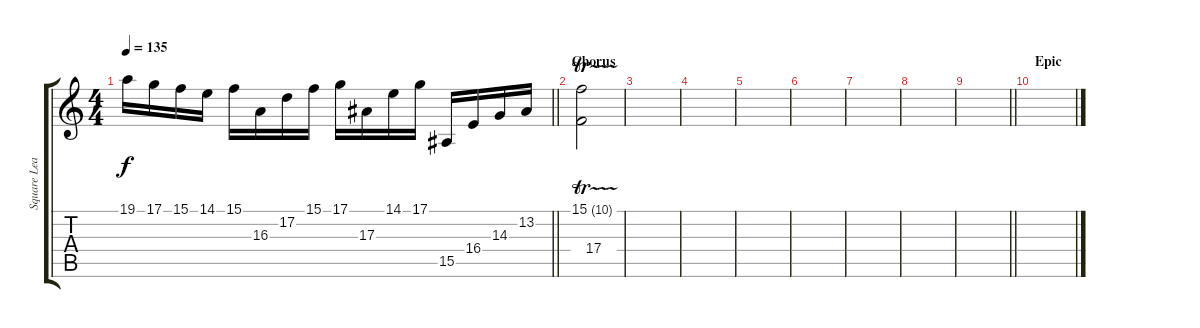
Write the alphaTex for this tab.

\track ("Square Lead" "Square Lea") {instrument lead2sawtooth}
\staff {score tabs}
\tuning (D4 A3 F3 C3 G2 C2) {hide}
\ts (4 4)
\tempo 135
\clef g2
\barLineRight lightlight
\ks aminor
19.1.16{dy f} 17.1.16 15.1.16 14.1.16 15.1.16 16.3.16 17.2.16 15.1.16 17.1.16 17.3.16 14.1.16 17.1.16 15.5.16 16.4.16 14.3.16 13.2.16 |
\section ("" "Chorus")
(15.1{tr (10 16)} 17.4).2 |
|
|
|
|
|
|
\barLineRight lightlight
|
\section ("" "Epic")
